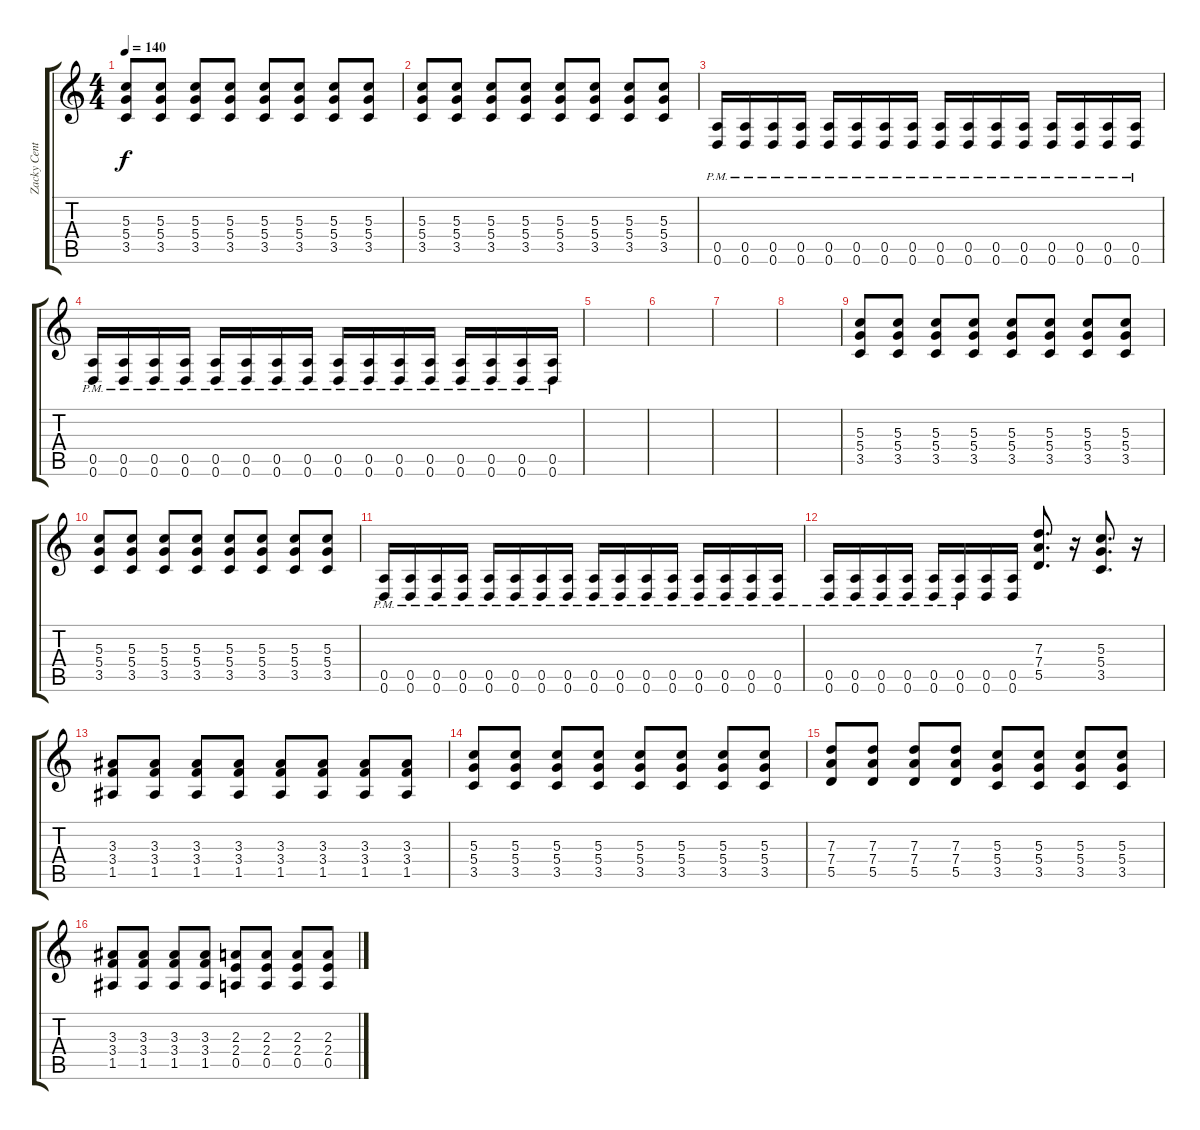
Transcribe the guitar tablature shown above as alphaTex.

\track ("Zacky Center" "Zacky Cent") {instrument distortionguitar}
\staff {score tabs}
\tuning (E4 B3 G3 D3 A2 D2) {hide}
\ts (4 4)
\tempo 140
\clef g2
\ks c
(5.3 5.4 3.5).8{dy f} (5.3 5.4 3.5).8 (5.3 5.4 3.5).8 (5.3 5.4 3.5).8 (5.3 5.4 3.5).8 (5.3 5.4 3.5).8 (5.3 5.4 3.5).8 (5.3 5.4 3.5).8 |
(5.3 5.4 3.5).8 (5.3 5.4 3.5).8 (5.3 5.4 3.5).8 (5.3 5.4 3.5).8 (5.3 5.4 3.5).8 (5.3 5.4 3.5).8 (5.3 5.4 3.5).8 (5.3 5.4 3.5).8 |
(0.5 0.6{pm}).16 (0.5 0.6{pm}).16 (0.5 0.6{pm}).16 (0.5 0.6{pm}).16 (0.5 0.6{pm}).16 (0.5 0.6{pm}).16 (0.5 0.6{pm}).16 (0.5 0.6{pm}).16 (0.5 0.6{pm}).16 (0.5 0.6{pm}).16 (0.5 0.6{pm}).16 (0.5 0.6{pm}).16 (0.5 0.6{pm}).16 (0.5 0.6{pm}).16 (0.5 0.6{pm}).16 (0.5 0.6{pm}).16 |
(0.5 0.6{pm}).16 (0.5 0.6{pm}).16 (0.5 0.6{pm}).16 (0.5 0.6{pm}).16 (0.5 0.6{pm}).16 (0.5 0.6{pm}).16 (0.5 0.6{pm}).16 (0.5 0.6{pm}).16 (0.5 0.6{pm}).16 (0.5 0.6{pm}).16 (0.5 0.6{pm}).16 (0.5 0.6{pm}).16 (0.5 0.6{pm}).16 (0.5 0.6{pm}).16 (0.5 0.6{pm}).16 (0.5 0.6{pm}).16 |
|
|
|
|
(5.3 5.4 3.5).8 (5.3 5.4 3.5).8 (5.3 5.4 3.5).8 (5.3 5.4 3.5).8 (5.3 5.4 3.5).8 (5.3 5.4 3.5).8 (5.3 5.4 3.5).8 (5.3 5.4 3.5).8 |
(5.3 5.4 3.5).8 (5.3 5.4 3.5).8 (5.3 5.4 3.5).8 (5.3 5.4 3.5).8 (5.3 5.4 3.5).8 (5.3 5.4 3.5).8 (5.3 5.4 3.5).8 (5.3 5.4 3.5).8 |
(0.5 0.6{pm}).16 (0.5 0.6{pm}).16 (0.5 0.6{pm}).16 (0.5 0.6{pm}).16 (0.5 0.6{pm}).16 (0.5 0.6{pm}).16 (0.5 0.6{pm}).16 (0.5 0.6{pm}).16 (0.5 0.6{pm}).16 (0.5 0.6{pm}).16 (0.5 0.6{pm}).16 (0.5 0.6{pm}).16 (0.5 0.6{pm}).16 (0.5 0.6{pm}).16 (0.5 0.6{pm}).16 (0.5 0.6{pm}).16 |
(0.5 0.6{pm}).16 (0.5 0.6{pm}).16 (0.5 0.6{pm}).16 (0.5 0.6{pm}).16 (0.5 0.6{pm}).16 (0.5 0.6{pm}).16 (0.5 0.6).16 (0.5 0.6).16 (7.3 7.4 5.5).8{d} r.16 (5.3 5.4 3.5).8{d} r.16 |
(3.3 3.4 1.5).8 (3.3 3.4 1.5).8 (3.3 3.4 1.5).8 (3.3 3.4 1.5).8 (3.3 3.4 1.5).8 (3.3 3.4 1.5).8 (3.3 3.4 1.5).8 (3.3 3.4 1.5).8 |
(5.3 5.4 3.5).8 (5.3 5.4 3.5).8 (5.3 5.4 3.5).8 (5.3 5.4 3.5).8 (5.3 5.4 3.5).8 (5.3 5.4 3.5).8 (5.3 5.4 3.5).8 (5.3 5.4 3.5).8 |
(7.3 7.4 5.5).8 (7.3 7.4 5.5).8 (7.3 7.4 5.5).8 (7.3 7.4 5.5).8 (5.3 5.4 3.5).8 (5.3 5.4 3.5).8 (5.3 5.4 3.5).8 (5.3 5.4 3.5).8 |
(3.3 3.4 1.5).8 (3.3 3.4 1.5).8 (3.3 3.4 1.5).8 (3.3 3.4 1.5).8 (2.3 2.4 0.5).8 (2.3 2.4 0.5).8 (2.3 2.4 0.5).8 (2.3 2.4 0.5).8
